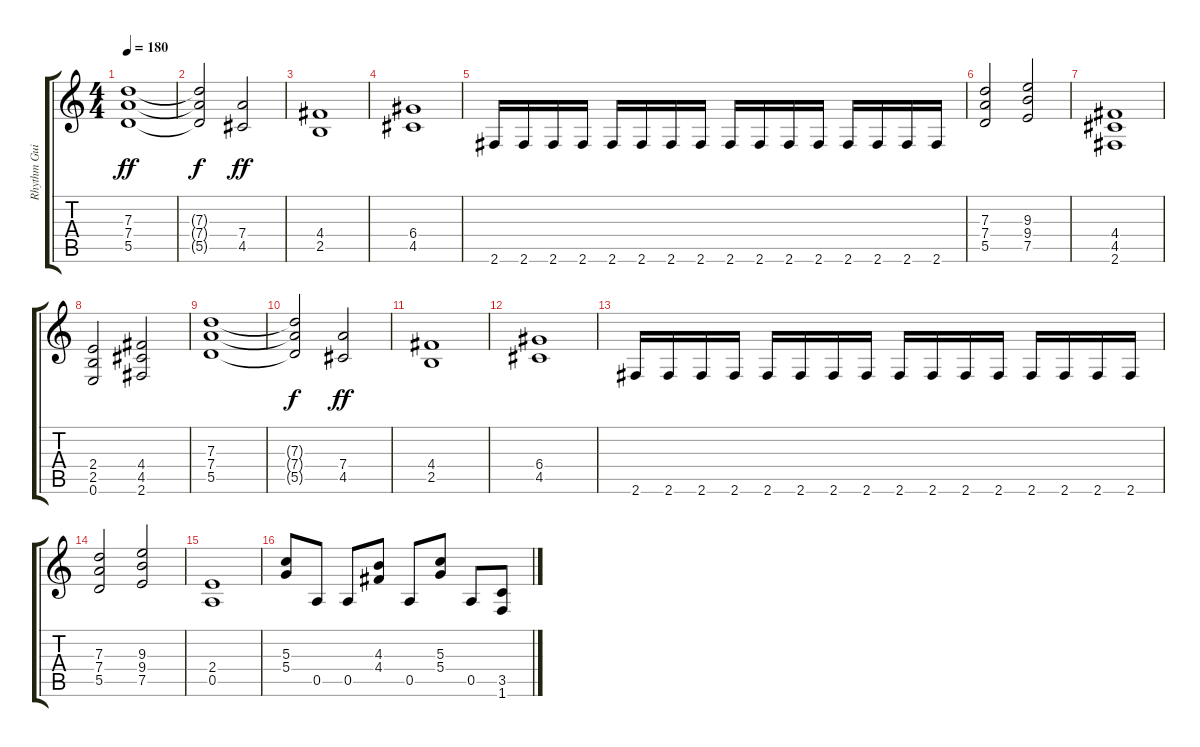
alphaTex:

\track ("Rhythm Guitar" "Rhythm Gui") {instrument distortionguitar}
\staff {score tabs}
\tuning (E4 B3 G3 D3 A2 E2) {hide}
\ts (4 4)
\tempo 180
\clef g2
\ks c
(7.3 7.4 5.5).1{dy ff} |
(7.3{t} 7.4{t} 5.5{t}).2{dy f} (7.4 4.5).2{dy ff} |
(4.4 2.5).1 |
(6.4 4.5).1 |
2.6.16 2.6.16 2.6.16 2.6.16 2.6.16 2.6.16 2.6.16 2.6.16 2.6.16 2.6.16 2.6.16 2.6.16 2.6.16 2.6.16 2.6.16 2.6.16 |
(7.3 7.4 5.5).2 (9.3 9.4 7.5).2 |
(4.4 4.5 2.6).1 |
(2.4 2.5 0.6).2 (4.4 4.5 2.6).2 |
(7.3 7.4 5.5).1 |
(7.3{t} 7.4{t} 5.5{t}).2{dy f} (7.4 4.5).2{dy ff} |
(4.4 2.5).1 |
(6.4 4.5).1 |
2.6.16 2.6.16 2.6.16 2.6.16 2.6.16 2.6.16 2.6.16 2.6.16 2.6.16 2.6.16 2.6.16 2.6.16 2.6.16 2.6.16 2.6.16 2.6.16 |
(7.3 7.4 5.5).2 (9.3 9.4 7.5).2 |
(2.4 0.5).1 |
(5.3 5.4).8 0.5.8 0.5.8 (4.3 4.4).8 0.5.8 (5.3 5.4).8 0.5.8 (3.5 1.6).8
